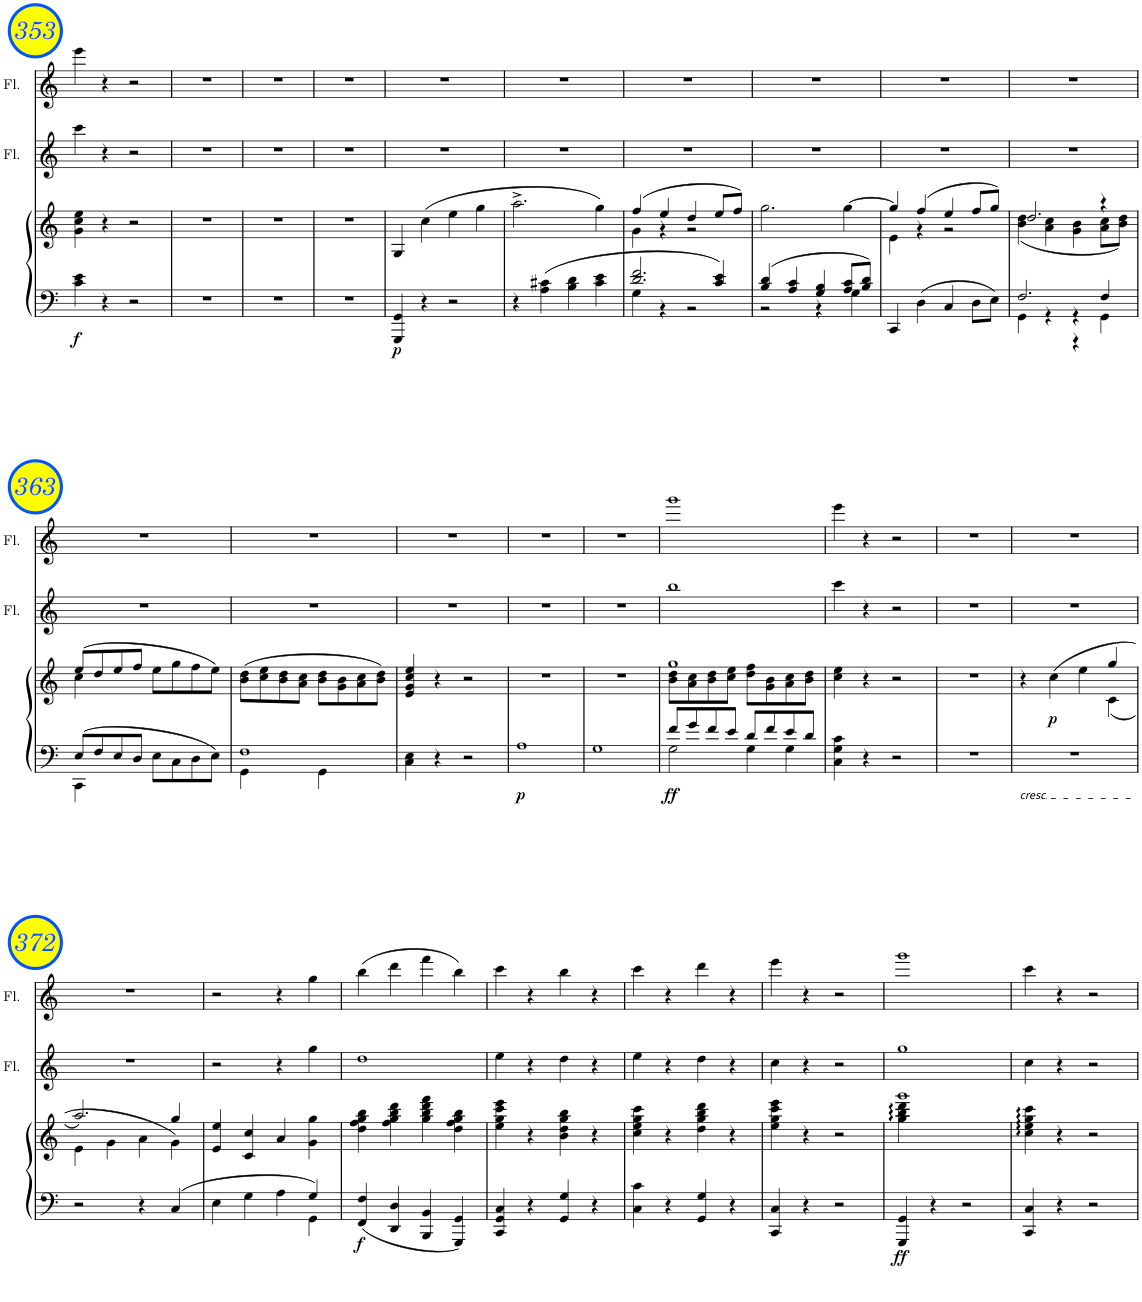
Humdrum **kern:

**kern	**kern	**dynam	**kern	**kern
*part3	*part3	*part3	*part2	*part1
*staff4	*staff3	*staff3/4	*staff2	*staff1
*I"Piano	*	*	*I"Flute	*I"Flute
*I'Pno	*	*	*I'Fl.	*I'Fl.
!!LO:PB:g=z
*clefF4	*clefG2	*	*clefG2	*clefG2
*k[]	*k[]	*	*k[]	*k[]
*M4/4	*M4/4	*	*M4/4	*M4/4
*met(c)	*met(c)	*	*met(c)	*met(c)
=353	=353	=353	=353	=353
!	!	!LO:DY:b=2	!	!
4c\ 4e\	4g\ 4cc\ 4ee\	f	4ccc\	4eee\
4r	4r	.	4r	4r
2r	2r	.	2r	2r
=354	=354	=354	=354	=354
1r	1r	.	1r	1r
=355	=355	=355	=355	=355
1r	1r	.	1r	1r
=356	=356	=356	=356	=356
1r	1r	.	1r	1r
=357	=357	=357	=357	=357
!	!	!LO:DY:b=2	!	!
4GGG/ 4GG/	4G/	p	1r	1r
4r	(4cc\	.	.	.
2r	4ee\	.	.	.
.	4gg\	.	.	.
=358	=358	=358	=358	=358
4r	2.aa^\	.	1r	1r
4A\ 4c#X\	.	.	.	.
4B\ 4d\	.	.	.	.
4c#\ 4e\	4gg\)	.	.	.
=359	=359	=359	=359	=359
*^	*^	*	*	*
2.d/ 2.f/	4G\	(4ff/	4g\	.	1r	1r
.	4r	4ee/	4r	.	.	.
.	2r	4dd/	2r	.	.	.
4c/ 4e/	.	8ee/L	.	.	.	.
.	.	8ff/J)	.	.	.	.
*	*	*v	*v	*	*	*
=360	=360	=360	=360	=360	=360
4B/ 4d/	2r	2.gg\	.	1r	1r
4A/ 4c/	.	.	.	.	.
4G/ 4B/	4r	.	.	.	.
8A/ 8c/L	4G\	[4gg\	.	.	.
8B/ 8d/J	.	.	.	.	.
*v	*v	*	*	*	*
=361	=361	=361	=361	=361
*	*^	*	*	*
4CC/	4gg/]	4e\	.	1r	1r
4D\	(4ff/	4r	.	.	.
4C/	4ee/	2r	.	.	.
8D\L	8ff/L	.	.	.	.
8E\J	8gg/J)	.	.	.	.
=362	=362	=362	=362	=362	=362
*^	*	*	*	*	*
*	*^	*	*	*	*	*
2.F/	4GG\	2ryy	2.dd/	(4b\ 4dd\	.	1r	1r
.	4r	.	.	4a\ 4cc\	.	.	.
.	4r	4r	.	4g\ 4b\	.	.	.
4F/	4GG\	4ryy	4r	8a\ 8cc\L	.	.	.
.	.	.	.	8b\ 8dd\J)	.	.	.
*	*v	*v	*	*	*	*	*
!!LO:LB:g=z
=363	=363	=363	=363	=363	=363	=363
8E/L	4CC\	(8ee/L	4cc\	.	1r	1r
8F/	.	8dd/	.	.	.	.
8E/	2.ryy	8ee/	2.ryy	.	.	.
8D/J	.	8ff/J	.	.	.	.
8E\L	.	8ee\L	.	.	.	.
8C\	.	8gg\	.	.	.	.
8D\	.	8ff\	.	.	.	.
8E\J	.	8ee\J)	.	.	.	.
*	*	*v	*v	*	*	*
=364	=364	=364	=364	=364	=364
1F	4GG\	(8b\ 8dd\L	.	1r	1r
.	.	8cc\ 8ee\	.	.	.
.	4ryy	8b\ 8dd\	.	.	.
.	.	8a\ 8cc\J	.	.	.
.	4GG\	8b\ 8dd\L	.	.	.
.	.	8g\ 8b\	.	.	.
.	4ryy	8a\ 8cc\	.	.	.
.	.	8b\ 8dd\J)	.	.	.
*v	*v	*	*	*	*
=365	=365	=365	=365	=365
4C\ 4E\	4e/ 4g/ 4cc/ 4ee/	.	1r	1r
4r	4r	.	.	.
2r	2r	.	.	.
=366	=366	=366	=366	=366
!	!	!LO:DY:b=2	!	!
1A	1r	p	1r	1r
=367	=367	=367	=367	=367
1G	1r	.	1r	1r
=368	=368	=368	=368	=368
*^	*^	*	*	*
!	!	!	!	!LO:DY:b=2	!	!
8f/L	2G\	1gg	8b\ 8dd\L	ff	1bb	1ggg
8g/	.	.	8a\ 8cc\	.	.	.
8f/	.	.	8b\ 8dd\	.	.	.
8e/J	.	.	8cc\ 8ee\J	.	.	.
8d/L	4G\	.	8dd\ 8ff\L	.	.	.
8f/	.	.	8g\ 8b\	.	.	.
8e/	4G\	.	8a\ 8cc\	.	.	.
8d/J	.	.	8b\ 8dd\J	.	.	.
*v	*v	*	*	*	*	*
*	*v	*v	*	*	*
=369	=369	=369	=369	=369
4C\ 4G\ 4c\	4cc\ 4ee\	.	4ccc\	4eee\
4r	4r	.	4r	4r
2r	2r	.	2r	2r
=370	=370	=370	=370	=370
1r	1r	.	1r	1r
=371	=371	=371	=371	=371
*	*^	*	*	*
!LO:TX:b:i:t=cresc.	!	!	!	!	!
1r	4r	2.ryy	.	1r	1r
!	!	!	!LO:DY:b	!	!
.	(>4cc\	.	p	.	.
.	4ee\	.	.	.	.
.	4gg/	(4c\	.	.	.
!!LO:LB:g=z
=372	=372	=372	=372	=372	=372
2r	2.aa/)	4e\	.	1r	1r
.	.	4g\	.	.	.
4r	.	4a\	.	.	.
4C/	4gg/	4g\)	.	.	.
*	*v	*v	*	*	*
=373	=373	=373	=373	=373
*^	*	*	*	*
4E\	2.ryy	4e/ 4ee/	.	2r	2r
4G\	.	4c/ 4cc/	.	.	.
4A\	.	4a/	.	4r	4r
4G/	4GG\	4g\ 4gg\	.	4gg\	4gg\
=374	=374	=374	=374	=374	=374
!	!	!	!LO:DY:b=2	!	!
*v	*v	*	*	*	*
4FF/ 4F/	4dd\ 4ff\ 4gg\ 4bb\	f	1dd	(4bb\
4DD/ 4D/	4ff\ 4gg\ 4bb\ 4ddd\	.	.	4ddd\
4BBB/ 4BB/	4gg\ 4bb\ 4ddd\ 4fff\	.	.	4fff\
4GGG/ 4GG/	4dd\ 4ff\ 4gg\ 4bb\	.	.	4bb\)
=375	=375	=375	=375	=375
4CC/ 4GG/ 4C/	4ee\ 4gg\ 4ccc\ 4eee\	.	4ee\	4ccc\
4r	4r	.	4r	4r
4GG/ 4G/	4b\ 4dd\ 4gg\ 4bb\	.	4dd\	4bb\
4r	4r	.	4r	4r
=376	=376	=376	=376	=376
4C\ 4c\	4cc\ 4ee\ 4gg\ 4ccc\	.	4ee\	4ccc\
4r	4r	.	4r	4r
4GG/ 4G/	4dd\ 4gg\ 4bb\ 4ddd\	.	4dd\	4ddd\
4r	4r	.	4r	4r
=377	=377	=377	=377	=377
4CC/ 4C/	4ee\ 4gg\ 4ccc\ 4eee\	.	4cc\	4eee\
4r	4r	.	4r	4r
2r	2r	.	2r	2r
=378	=378	=378	=378	=378
*	*^	*	*	*
!	!	!	!LO:DY:b=2	!	!
4GGG/ 4GG/	1ggg	4gg\:: 4bb\:: 4ddd\::	ff	1gg	1ggg
4r	.	2.ryy	.	.	.
2r	.	.	.	.	.
*	*v	*v	*	*	*
=379	=379	=379	=379	=379
4CC/ 4C/	4cc\:: 4ee\:: 4gg\:: 4ccc\::	.	4cc\	4ccc\
4r	4r	.	4r	4r
2r	2r	.	2r	2r
=	=	=	=	=
*-	*-	*-	*-	*-
